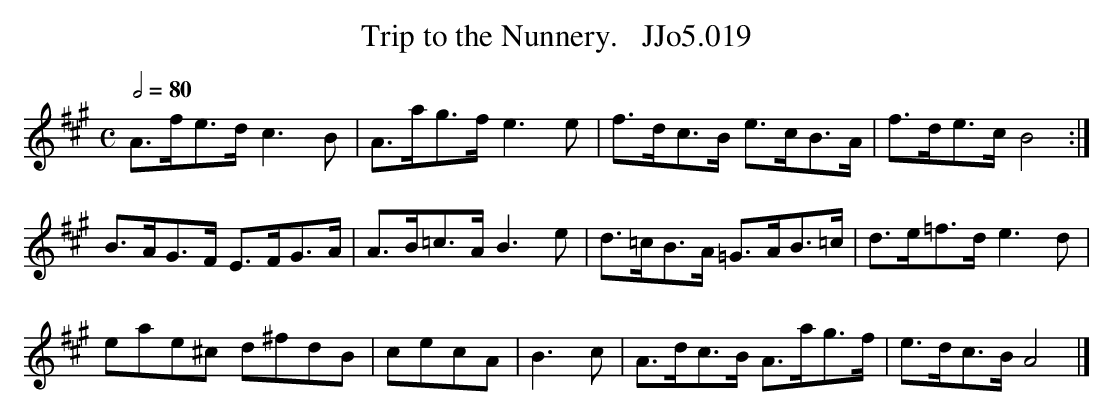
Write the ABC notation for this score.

X:1
T:Trip to the Nunnery.   JJo5.019
M:C
L:1/8
Q:1/2=80
K:A
A>fe>d c3B|A>ag>f e3e|f>dc>B e>cB>A|f>de>c B4:|
B>AG>F E>FG>A|A>B=c>A B3e|d>=cB>A =G>AB>=c|d>e=f>d e3d|
eae^c d^fdB|cecA|B3c|A>dc>B A>ag>f|e>dc>B A4 |]
